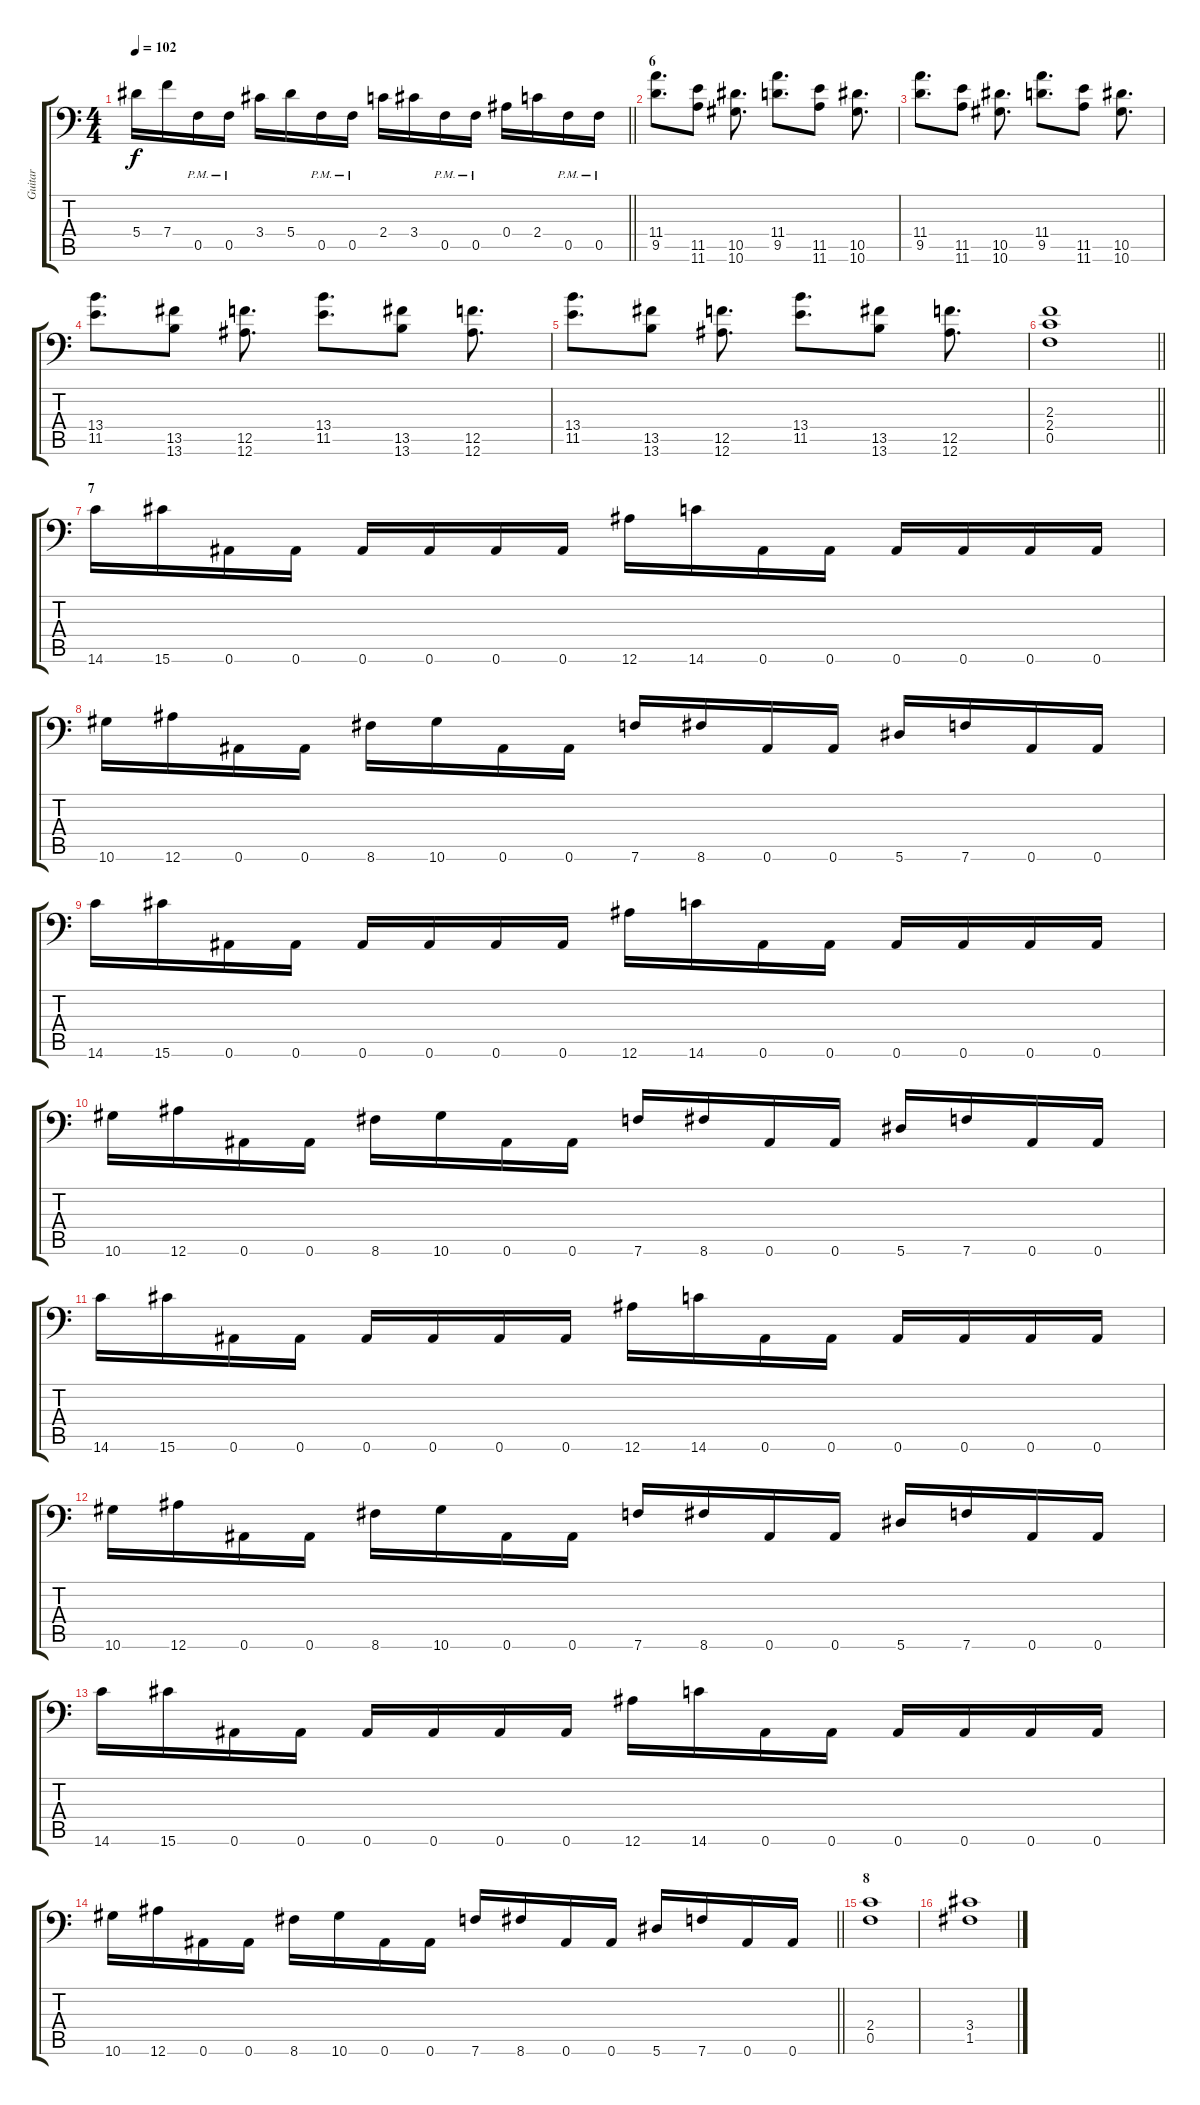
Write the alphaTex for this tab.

\track ("Guitar" "Guitar") {instrument overdrivenguitar}
\staff {score tabs}
\tuning (C4 G3 Eb3 Bb2 F2 Bb1) {hide}
\ts (4 4)
\tempo 102
\clef f4
\barLineRight lightlight
\ks c
5.4.16{dy f} 7.4.16 0.5{pm}.16 0.5{pm}.16 3.4.16 5.4.16 0.5{pm}.16 0.5{pm}.16 2.4.16 3.4.16 0.5{pm}.16 0.5{pm}.16 0.4.16 2.4.16 0.5{pm}.16 0.5{pm}.16 |
\section ("" "6")
(11.4 9.5).8{d} (11.5 11.6).8 (10.5 10.6).8{d} (11.4 9.5).8{d} (11.5 11.6).8 (10.5 10.6).8{d} |
(11.4 9.5).8{d} (11.5 11.6).8 (10.5 10.6).8{d} (11.4 9.5).8{d} (11.5 11.6).8 (10.5 10.6).8{d} |
(13.4 11.5).8{d} (13.5 13.6).8 (12.5 12.6).8{d} (13.4 11.5).8{d} (13.5 13.6).8 (12.5 12.6).8{d} |
(13.4 11.5).8{d} (13.5 13.6).8 (12.5 12.6).8{d} (13.4 11.5).8{d} (13.5 13.6).8 (12.5 12.6).8{d} |
\barLineRight lightlight
(2.3 2.4 0.5).1 |
\section ("" "7")
14.6.16 15.6.16 0.6.16 0.6.16 0.6.16 0.6.16 0.6.16 0.6.16 12.6.16 14.6.16 0.6.16 0.6.16 0.6.16 0.6.16 0.6.16 0.6.16 |
10.6.16 12.6.16 0.6.16 0.6.16 8.6.16 10.6.16 0.6.16 0.6.16 7.6.16 8.6.16 0.6.16 0.6.16 5.6.16 7.6.16 0.6.16 0.6.16 |
14.6.16 15.6.16 0.6.16 0.6.16 0.6.16 0.6.16 0.6.16 0.6.16 12.6.16 14.6.16 0.6.16 0.6.16 0.6.16 0.6.16 0.6.16 0.6.16 |
10.6.16 12.6.16 0.6.16 0.6.16 8.6.16 10.6.16 0.6.16 0.6.16 7.6.16 8.6.16 0.6.16 0.6.16 5.6.16 7.6.16 0.6.16 0.6.16 |
14.6.16 15.6.16 0.6.16 0.6.16 0.6.16 0.6.16 0.6.16 0.6.16 12.6.16 14.6.16 0.6.16 0.6.16 0.6.16 0.6.16 0.6.16 0.6.16 |
10.6.16 12.6.16 0.6.16 0.6.16 8.6.16 10.6.16 0.6.16 0.6.16 7.6.16 8.6.16 0.6.16 0.6.16 5.6.16 7.6.16 0.6.16 0.6.16 |
14.6.16 15.6.16 0.6.16 0.6.16 0.6.16 0.6.16 0.6.16 0.6.16 12.6.16 14.6.16 0.6.16 0.6.16 0.6.16 0.6.16 0.6.16 0.6.16 |
\barLineRight lightlight
10.6.16 12.6.16 0.6.16 0.6.16 8.6.16 10.6.16 0.6.16 0.6.16 7.6.16 8.6.16 0.6.16 0.6.16 5.6.16 7.6.16 0.6.16 0.6.16 |
\section ("" "8")
(2.4 0.5).1 |
(3.4 1.5).1
